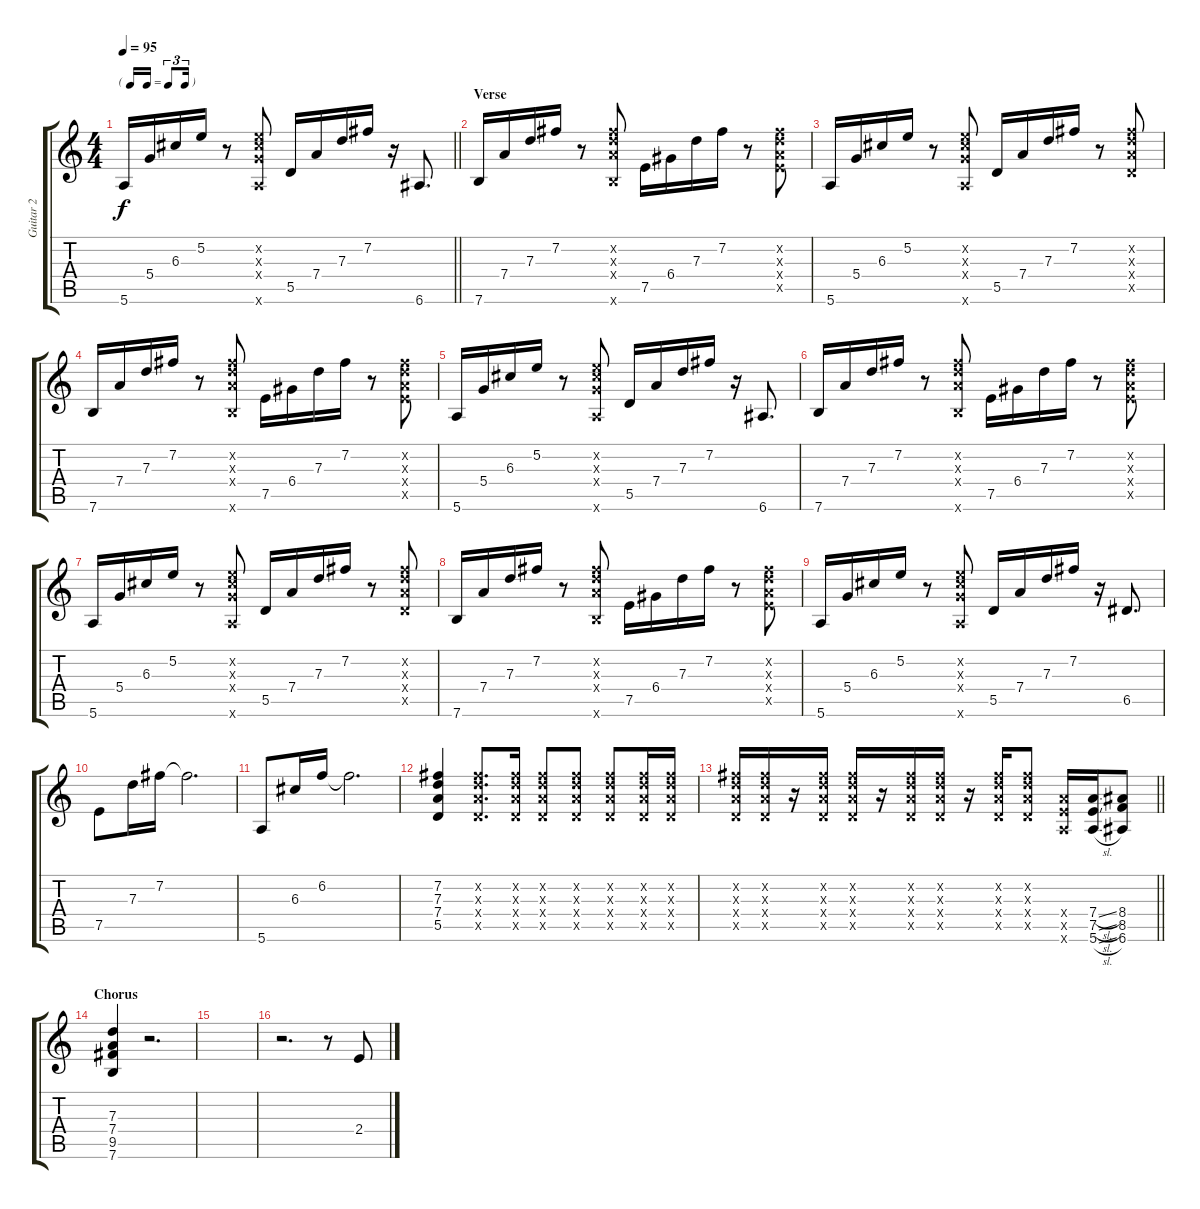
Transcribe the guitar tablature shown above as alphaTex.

\track ("Guitar 2" "Guitar 2") {instrument electricguitarjazz}
\staff {score tabs}
\tuning (E4 B3 G3 D3 A2 E2) {hide}
\ts (4 4)
\tf triplet16th
\tempo 95
\clef g2
\barLineRight lightlight
\ks c
5.6.16{dy f} 5.4.16 6.3.16 5.2.16 r.8 (5.2{x} 6.3{x} 5.4{x} 5.6{x}).8 5.5.16 7.4.16 7.3.16 7.2.16 r.16 6.6.8{d} |
\section ("" "Verse")
7.6.16 7.4.16 7.3.16 7.2.16 r.8 (7.2{x} 7.3{x} 7.4{x} 7.6{x}).8 7.5.16 6.4.16 7.3.16 7.2.16 r.8 (7.2{x} 7.3{x} 7.4{x} 7.5{x}).8 |
5.6.16 5.4.16 6.3.16 5.2.16 r.8 (5.2{x} 6.3{x} 5.4{x} 5.6{x}).8 5.5.16 7.4.16 7.3.16 7.2.16 r.8 (7.2{x} 7.3{x} 7.4{x} 5.5{x}).8 |
7.6.16 7.4.16 7.3.16 7.2.16 r.8 (7.2{x} 7.3{x} 7.4{x} 7.6{x}).8 7.5.16 6.4.16 7.3.16 7.2.16 r.8 (7.2{x} 7.3{x} 7.4{x} 7.5{x}).8 |
5.6.16 5.4.16 6.3.16 5.2.16 r.8 (5.2{x} 6.3{x} 5.4{x} 5.6{x}).8 5.5.16 7.4.16 7.3.16 7.2.16 r.16 6.6.8{d} |
7.6.16 7.4.16 7.3.16 7.2.16 r.8 (7.2{x} 7.3{x} 7.4{x} 7.6{x}).8 7.5.16 6.4.16 7.3.16 7.2.16 r.8 (7.2{x} 7.3{x} 7.4{x} 7.5{x}).8 |
5.6.16 5.4.16 6.3.16 5.2.16 r.8 (5.2{x} 6.3{x} 5.4{x} 5.6{x}).8 5.5.16 7.4.16 7.3.16 7.2.16 r.8 (7.2{x} 7.3{x} 7.4{x} 5.5{x}).8 |
7.6.16 7.4.16 7.3.16 7.2.16 r.8 (7.2{x} 7.3{x} 7.4{x} 7.6{x}).8 7.5.16 6.4.16 7.3.16 7.2.16 r.8 (7.2{x} 7.3{x} 7.4{x} 7.5{x}).8 |
5.6.16 5.4.16 6.3.16 5.2.16 r.8 (5.2{x} 6.3{x} 5.4{x} 5.6{x}).8 5.5.16 7.4.16 7.3.16 7.2.16 r.16 6.5.8{d} |
7.5.8 7.3.16 7.2.16 7.2{t}.2{d} |
5.6.8 6.3.16 6.2.16 6.2{t}.2{d} |
(7.2 7.3 7.4 5.5).4 (7.2{x} 7.3{x} 7.4{x} 5.5{x}).8{d} (7.2{x} 7.3{x} 7.4{x} 5.5{x}).16 (7.2{x} 7.3{x} 7.4{x} 5.5{x}).8 (7.2{x} 7.3{x} 7.4{x} 5.5{x}).8 (7.2{x} 7.3{x} 7.4{x} 5.5{x}).8 (7.2{x} 7.3{x} 7.4{x} 5.5{x}).16 (7.2{x} 7.3{x} 7.4{x} 5.5{x}).16 |
\barLineRight lightlight
(7.2{x} 7.3{x} 7.4{x} 5.5{x}).16 (7.2{x} 7.3{x} 7.4{x} 5.5{x}).16 r.16 (7.2{x} 7.3{x} 7.4{x} 5.5{x}).16 (7.2{x} 7.3{x} 7.4{x} 5.5{x}).16 r.16 (7.2{x} 7.3{x} 7.4{x} 5.5{x}).16 (7.2{x} 7.3{x} 7.4{x} 5.5{x}).16 r.16 (7.2{x} 7.3{x} 7.4{x} 5.5{x}).16 (7.2{x} 7.3{x} 7.4{x} 5.5{x}).8 (7.4{x} 7.5{x} 5.6{x}).16 (7.4{sl} 7.5{sl} 5.6{sl}).16 (8.4 8.5 6.6).8 |
\section ("" "Chorus")
(7.3 7.4 9.5 7.6).4 r.2{d} |
|
r.2{d} r.8 2.4{sl}.8
